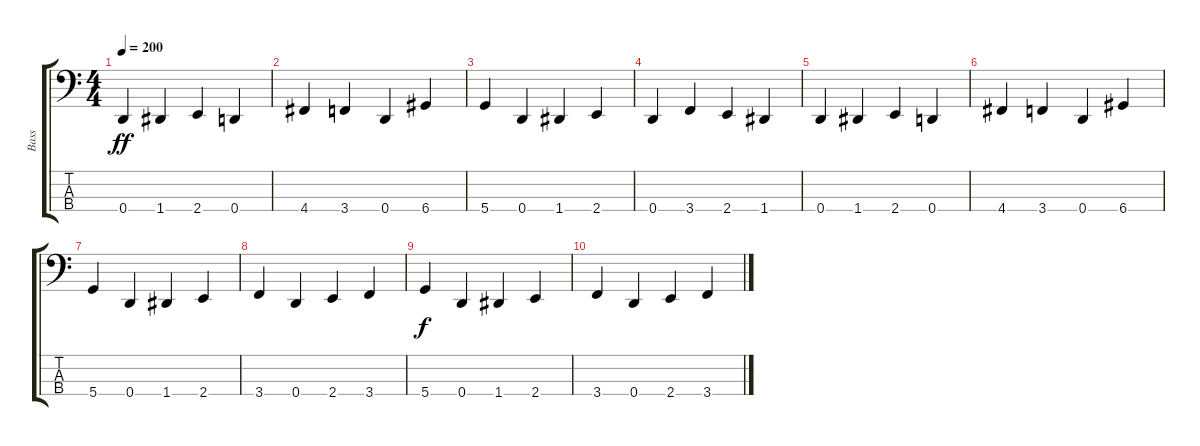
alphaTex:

\track ("Bass" "Bass") {instrument electricbassfinger}
\staff {score tabs}
\tuning (G2 D2 A1 D1) {hide}
\ts (4 4)
\tempo 200
\clef f4
\ks c
0.4.4{dy ff} 1.4.4 2.4.4 0.4.4 |
4.4.4 3.4.4 0.4.4 6.4.4 |
5.4.4 0.4.4 1.4.4 2.4.4 |
0.4.4 3.4.4 2.4.4 1.4.4 |
0.4.4 1.4.4 2.4.4 0.4.4 |
4.4.4 3.4.4 0.4.4 6.4.4 |
5.4.4 0.4.4 1.4.4 2.4.4 |
3.4.4 0.4.4 2.4.4 3.4.4 |
5.4.4{dy f} 0.4.4 1.4.4 2.4.4 |
3.4.4 0.4.4 2.4.4 3.4.4
